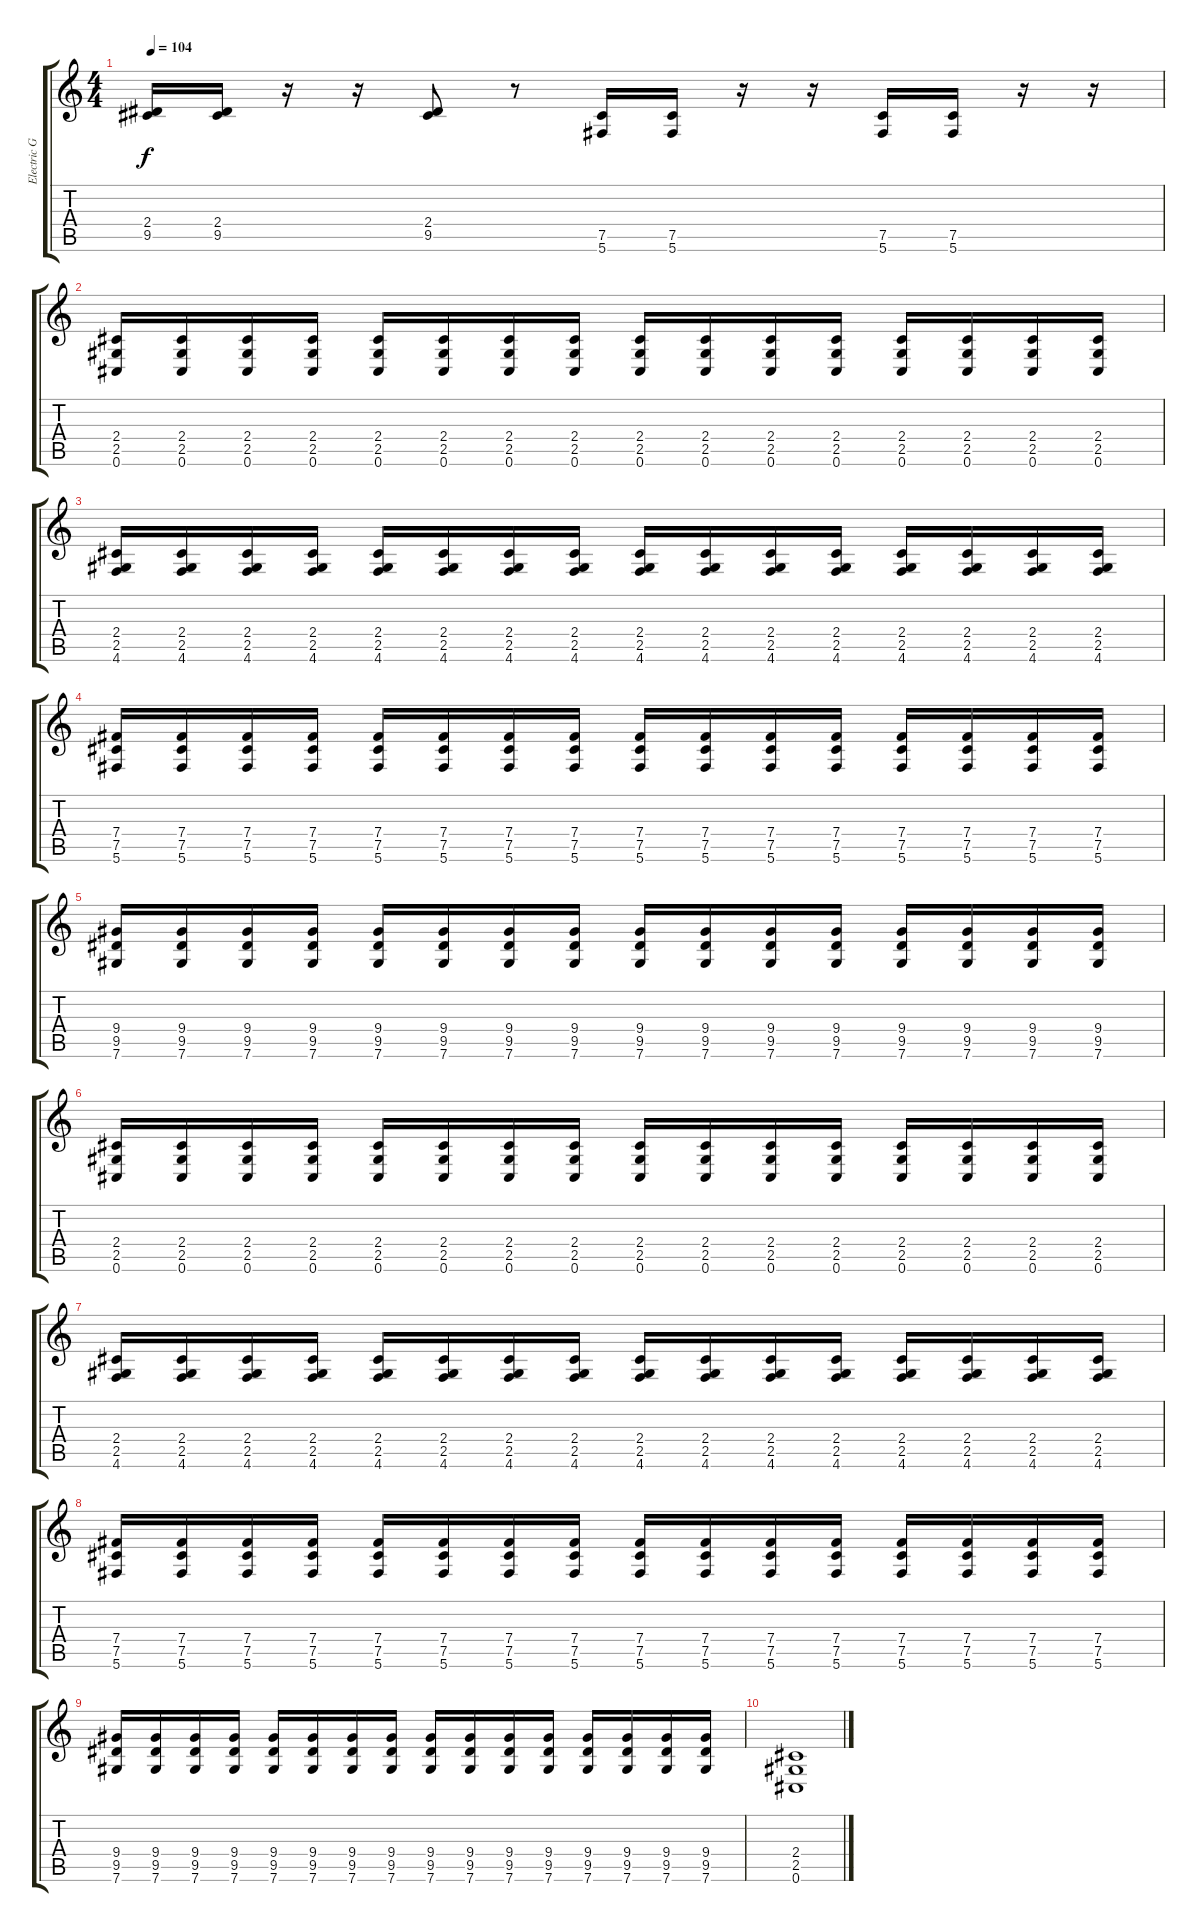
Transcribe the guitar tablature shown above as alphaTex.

\track ("Electric Guitar Left" "Electric G") {instrument distortionguitar}
\staff {score tabs}
\tuning (Db4 Ab3 E3 B2 Gb2 Db2) {hide}
\ts (4 4)
\tempo 104
\clef g2
\ks c
(2.4 9.5).16{dy f} (2.4 9.5).16 r.16 r.16 (2.4 9.5).8 r.8 (7.5 5.6).16 (7.5 5.6).16 r.16 r.16 (7.5 5.6).16 (7.5 5.6).16 r.16 r.16 |
(2.4 2.5 0.6).16 (2.4 2.5 0.6).16 (2.4 2.5 0.6).16 (2.4 2.5 0.6).16 (2.4 2.5 0.6).16 (2.4 2.5 0.6).16 (2.4 2.5 0.6).16 (2.4 2.5 0.6).16 (2.4 2.5 0.6).16 (2.4 2.5 0.6).16 (2.4 2.5 0.6).16 (2.4 2.5 0.6).16 (2.4 2.5 0.6).16 (2.4 2.5 0.6).16 (2.4 2.5 0.6).16 (2.4 2.5 0.6).16 |
(2.4 2.5 4.6).16 (2.4 2.5 4.6).16 (2.4 2.5 4.6).16 (2.4 2.5 4.6).16 (2.4 2.5 4.6).16 (2.4 2.5 4.6).16 (2.4 2.5 4.6).16 (2.4 2.5 4.6).16 (2.4 2.5 4.6).16 (2.4 2.5 4.6).16 (2.4 2.5 4.6).16 (2.4 2.5 4.6).16 (2.4 2.5 4.6).16 (2.4 2.5 4.6).16 (2.4 2.5 4.6).16 (2.4 2.5 4.6).16 |
(7.4 7.5 5.6).16 (7.4 7.5 5.6).16 (7.4 7.5 5.6).16 (7.4 7.5 5.6).16 (7.4 7.5 5.6).16 (7.4 7.5 5.6).16 (7.4 7.5 5.6).16 (7.4 7.5 5.6).16 (7.4 7.5 5.6).16 (7.4 7.5 5.6).16 (7.4 7.5 5.6).16 (7.4 7.5 5.6).16 (7.4 7.5 5.6).16 (7.4 7.5 5.6).16 (7.4 7.5 5.6).16 (7.4 7.5 5.6).16 |
(9.4 9.5 7.6).16 (9.4 9.5 7.6).16 (9.4 9.5 7.6).16 (9.4 9.5 7.6).16 (9.4 9.5 7.6).16 (9.4 9.5 7.6).16 (9.4 9.5 7.6).16 (9.4 9.5 7.6).16 (9.4 9.5 7.6).16 (9.4 9.5 7.6).16 (9.4 9.5 7.6).16 (9.4 9.5 7.6).16 (9.4 9.5 7.6).16 (9.4 9.5 7.6).16 (9.4 9.5 7.6).16 (9.4 9.5 7.6).16 |
(2.4 2.5 0.6).16 (2.4 2.5 0.6).16 (2.4 2.5 0.6).16 (2.4 2.5 0.6).16 (2.4 2.5 0.6).16 (2.4 2.5 0.6).16 (2.4 2.5 0.6).16 (2.4 2.5 0.6).16 (2.4 2.5 0.6).16 (2.4 2.5 0.6).16 (2.4 2.5 0.6).16 (2.4 2.5 0.6).16 (2.4 2.5 0.6).16 (2.4 2.5 0.6).16 (2.4 2.5 0.6).16 (2.4 2.5 0.6).16 |
(2.4 2.5 4.6).16 (2.4 2.5 4.6).16 (2.4 2.5 4.6).16 (2.4 2.5 4.6).16 (2.4 2.5 4.6).16 (2.4 2.5 4.6).16 (2.4 2.5 4.6).16 (2.4 2.5 4.6).16 (2.4 2.5 4.6).16 (2.4 2.5 4.6).16 (2.4 2.5 4.6).16 (2.4 2.5 4.6).16 (2.4 2.5 4.6).16 (2.4 2.5 4.6).16 (2.4 2.5 4.6).16 (2.4 2.5 4.6).16 |
(7.4 7.5 5.6).16 (7.4 7.5 5.6).16 (7.4 7.5 5.6).16 (7.4 7.5 5.6).16 (7.4 7.5 5.6).16 (7.4 7.5 5.6).16 (7.4 7.5 5.6).16 (7.4 7.5 5.6).16 (7.4 7.5 5.6).16 (7.4 7.5 5.6).16 (7.4 7.5 5.6).16 (7.4 7.5 5.6).16 (7.4 7.5 5.6).16 (7.4 7.5 5.6).16 (7.4 7.5 5.6).16 (7.4 7.5 5.6).16 |
(9.4 9.5 7.6).16 (9.4 9.5 7.6).16 (9.4 9.5 7.6).16 (9.4 9.5 7.6).16 (9.4 9.5 7.6).16 (9.4 9.5 7.6).16 (9.4 9.5 7.6).16 (9.4 9.5 7.6).16 (9.4 9.5 7.6).16 (9.4 9.5 7.6).16 (9.4 9.5 7.6).16 (9.4 9.5 7.6).16 (9.4 9.5 7.6).16 (9.4 9.5 7.6).16 (9.4 9.5 7.6).16 (9.4 9.5 7.6).16 |
(2.4 2.5 0.6).1{volume 0}
